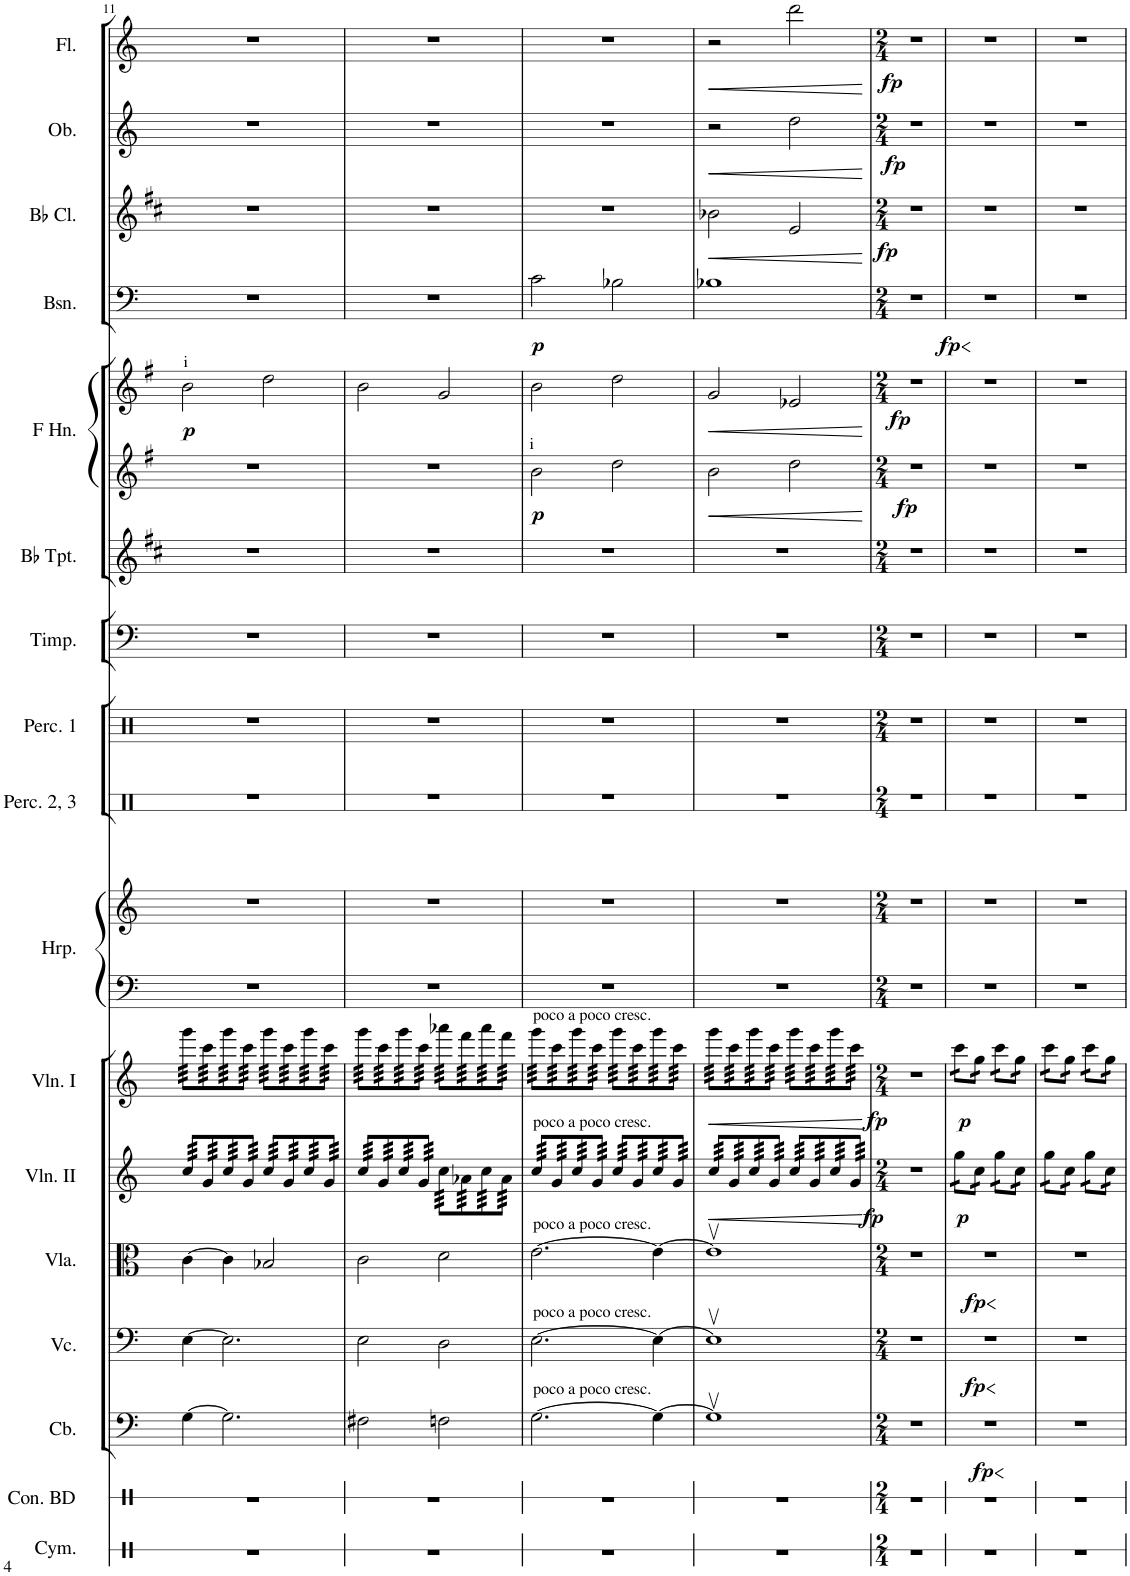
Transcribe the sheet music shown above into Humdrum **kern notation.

**kern	**kern	**kern	**dynam	**kern	**dynam	**kern	**dynam	**kern	**dynam	**kern	**dynam	**kern	**kern	**kern	**kern	**kern	**kern	**kern	**kern	**dynam	**kern	**dynam	**kern	**dynam	**kern	**dynam	**kern	**dynam
*part17	*part16	*part15	*part15	*part14	*part14	*part13	*part13	*part12	*part12	*part11	*part11	*part10	*part10	*part9	*part8	*part7	*part6	*part5	*part5	*part5	*part4	*part4	*part3	*part3	*part2	*part2	*part1	*part1
*staff19	*staff18	*staff17	*staff17	*staff16	*staff16	*staff15	*staff15	*staff14	*staff14	*staff13	*staff13	*staff12	*staff11	*staff10	*staff9	*staff8	*staff7	*staff6	*staff5	*staff5/6	*staff4	*staff4	*staff3	*staff3	*staff2	*staff2	*staff1	*staff1
*I"Cymbal	*I"Concert Bass Drum	*I"Contrabasses	*	*I"Violoncellos	*	*I"Violas	*	*I"Violins II	*	*I"Violins I	*	*I"Harp	*	*I"Percussion 2, 3	*I"Percussion 1	*I"Timpani	*I"Trumpets in Bb	*I"Horns in F	*	*	*I"Bassoons	*	*I"Clarinets in Bb	*	*I"Oboes	*	*I"Flutes	*
*I'Cym.	*I'Con. BD	*I'Cb.	*	*I'Vc.	*	*I'Vla.	*	*I'Vln. II	*	*I'Vln. I	*	*I'Hrp.	*	*I'Perc. 2, 3	*I'Perc. 1	*I'Timp.	*	*	*	*	*I'Bsn.	*	*	*	*I'Ob.	*	*I'Fl.	*
!!LO:PB:g=z
*clefX	*clefX	*clefF4	*	*clefF4	*	*clefC3	*	*clefG2	*	*clefG2	*	*clefF4	*clefG2	*clefX	*clefG2	*clefF4	*clefG2	*clefG2	*clefG2	*	*clefF4	*	*clefG2	*	*clefG2	*	*clefG2	*
*	*	*Trd7c12	*	*	*	*	*	*	*	*	*	*	*	*	*	*	*Trd1c2	*Trd4c7	*Trd4c7	*	*	*	*Trd1c2	*	*	*	*	*
*k[]	*k[]	*k[]	*	*k[]	*	*k[]	*	*k[]	*	*k[]	*	*k[]	*k[]	*k[]	*k[]	*k[]	*k[f#c#]	*k[f#]	*k[f#]	*	*k[]	*	*k[f#c#]	*	*k[]	*	*k[]	*
*M4/4	*M4/4	*M4/4	*	*M4/4	*	*M4/4	*	*M4/4	*	*M4/4	*	*M4/4	*M4/4	*M4/4	*M4/4	*M4/4	*M4/4	*M4/4	*M4/4	*	*M4/4	*	*M4/4	*	*M4/4	*	*M4/4	*
=11	=11	=11	=11	=11	=11	=11	=11	=11	=11	=11	=11	=11	=11	=11	=11	=11	=11	=11	=11	=11	=11	=11	=11	=11	=11	=11	=11	=11
!	!	!	!	!	!	!	!	!	!	!	!	!	!	!	!	!	!	!	!LO:TX:a:t=i	!	!	!	!	!	!	!	!	!
!	!	!	!	!	!	!	!	!	!	!	!	!	!	!	!	!	!	!	!	!LO:DY:b	!	!	!	!	!	!	!	!
*	*	*	*	*	*	*	*	*tremolo	*	*	*	*	*	*	*	*	*	*	*	*	*	*	*	*	*	*	*	*
*	*	*	*	*	*	*	*	*	*	*tremolo	*	*	*	*	*	*	*	*	*	*	*	*	*	*	*	*	*	*
1r	1r	[4G\	.	[4E\	.	[4c\	.	64cc/LLLL	.	64ggg\LLLL	.	1r	1r	1r	1r	1r	1r	1r	2b\	p	1r	.	1r	.	1r	.	1r	.
.	.	.	.	.	.	.	.	64cc/	.	64ggg\	.	.	.	.	.	.	.	.	.	.	.	.	.	.	.	.	.	.
.	.	.	.	.	.	.	.	64cc/	.	64ggg\	.	.	.	.	.	.	.	.	.	.	.	.	.	.	.	.	.	.
.	.	.	.	.	.	.	.	64cc/	.	64ggg\	.	.	.	.	.	.	.	.	.	.	.	.	.	.	.	.	.	.
.	.	.	.	.	.	.	.	64cc/	.	64ggg\	.	.	.	.	.	.	.	.	.	.	.	.	.	.	.	.	.	.
.	.	.	.	.	.	.	.	64cc/	.	64ggg\	.	.	.	.	.	.	.	.	.	.	.	.	.	.	.	.	.	.
.	.	.	.	.	.	.	.	64cc/	.	64ggg\	.	.	.	.	.	.	.	.	.	.	.	.	.	.	.	.	.	.
.	.	.	.	.	.	.	.	64cc/	.	64ggg\	.	.	.	.	.	.	.	.	.	.	.	.	.	.	.	.	.	.
.	.	.	.	.	.	.	.	64g/	.	64ccc\	.	.	.	.	.	.	.	.	.	.	.	.	.	.	.	.	.	.
.	.	.	.	.	.	.	.	64g/	.	64ccc\	.	.	.	.	.	.	.	.	.	.	.	.	.	.	.	.	.	.
.	.	.	.	.	.	.	.	64g/	.	64ccc\	.	.	.	.	.	.	.	.	.	.	.	.	.	.	.	.	.	.
.	.	.	.	.	.	.	.	64g/	.	64ccc\	.	.	.	.	.	.	.	.	.	.	.	.	.	.	.	.	.	.
.	.	.	.	.	.	.	.	64g/	.	64ccc\	.	.	.	.	.	.	.	.	.	.	.	.	.	.	.	.	.	.
.	.	.	.	.	.	.	.	64g/	.	64ccc\	.	.	.	.	.	.	.	.	.	.	.	.	.	.	.	.	.	.
.	.	.	.	.	.	.	.	64g/	.	64ccc\	.	.	.	.	.	.	.	.	.	.	.	.	.	.	.	.	.	.
.	.	.	.	.	.	.	.	64g/	.	64ccc\	.	.	.	.	.	.	.	.	.	.	.	.	.	.	.	.	.	.
.	.	2.G\]	.	2.E\]	.	4c\]	.	64cc/	.	64ggg\	.	.	.	.	.	.	.	.	.	.	.	.	.	.	.	.	.	.
.	.	.	.	.	.	.	.	64cc/	.	64ggg\	.	.	.	.	.	.	.	.	.	.	.	.	.	.	.	.	.	.
.	.	.	.	.	.	.	.	64cc/	.	64ggg\	.	.	.	.	.	.	.	.	.	.	.	.	.	.	.	.	.	.
.	.	.	.	.	.	.	.	64cc/	.	64ggg\	.	.	.	.	.	.	.	.	.	.	.	.	.	.	.	.	.	.
.	.	.	.	.	.	.	.	64cc/	.	64ggg\	.	.	.	.	.	.	.	.	.	.	.	.	.	.	.	.	.	.
.	.	.	.	.	.	.	.	64cc/	.	64ggg\	.	.	.	.	.	.	.	.	.	.	.	.	.	.	.	.	.	.
.	.	.	.	.	.	.	.	64cc/	.	64ggg\	.	.	.	.	.	.	.	.	.	.	.	.	.	.	.	.	.	.
.	.	.	.	.	.	.	.	64cc/	.	64ggg\	.	.	.	.	.	.	.	.	.	.	.	.	.	.	.	.	.	.
.	.	.	.	.	.	.	.	64g/	.	64ccc\	.	.	.	.	.	.	.	.	.	.	.	.	.	.	.	.	.	.
.	.	.	.	.	.	.	.	64g/	.	64ccc\	.	.	.	.	.	.	.	.	.	.	.	.	.	.	.	.	.	.
.	.	.	.	.	.	.	.	64g/	.	64ccc\	.	.	.	.	.	.	.	.	.	.	.	.	.	.	.	.	.	.
.	.	.	.	.	.	.	.	64g/	.	64ccc\	.	.	.	.	.	.	.	.	.	.	.	.	.	.	.	.	.	.
.	.	.	.	.	.	.	.	64g/	.	64ccc\	.	.	.	.	.	.	.	.	.	.	.	.	.	.	.	.	.	.
.	.	.	.	.	.	.	.	64g/	.	64ccc\	.	.	.	.	.	.	.	.	.	.	.	.	.	.	.	.	.	.
.	.	.	.	.	.	.	.	64g/	.	64ccc\	.	.	.	.	.	.	.	.	.	.	.	.	.	.	.	.	.	.
.	.	.	.	.	.	.	.	64g/JJJJ	.	64ccc\JJJJ	.	.	.	.	.	.	.	.	.	.	.	.	.	.	.	.	.	.
.	.	.	.	.	.	2B-X/	.	64cc/LLLL	.	64ggg\LLLL	.	.	.	.	.	.	.	.	2dd\	.	.	.	.	.	.	.	.	.
.	.	.	.	.	.	.	.	64cc/	.	64ggg\	.	.	.	.	.	.	.	.	.	.	.	.	.	.	.	.	.	.
.	.	.	.	.	.	.	.	64cc/	.	64ggg\	.	.	.	.	.	.	.	.	.	.	.	.	.	.	.	.	.	.
.	.	.	.	.	.	.	.	64cc/	.	64ggg\	.	.	.	.	.	.	.	.	.	.	.	.	.	.	.	.	.	.
.	.	.	.	.	.	.	.	64cc/	.	64ggg\	.	.	.	.	.	.	.	.	.	.	.	.	.	.	.	.	.	.
.	.	.	.	.	.	.	.	64cc/	.	64ggg\	.	.	.	.	.	.	.	.	.	.	.	.	.	.	.	.	.	.
.	.	.	.	.	.	.	.	64cc/	.	64ggg\	.	.	.	.	.	.	.	.	.	.	.	.	.	.	.	.	.	.
.	.	.	.	.	.	.	.	64cc/	.	64ggg\	.	.	.	.	.	.	.	.	.	.	.	.	.	.	.	.	.	.
.	.	.	.	.	.	.	.	64g/	.	64ccc\	.	.	.	.	.	.	.	.	.	.	.	.	.	.	.	.	.	.
.	.	.	.	.	.	.	.	64g/	.	64ccc\	.	.	.	.	.	.	.	.	.	.	.	.	.	.	.	.	.	.
.	.	.	.	.	.	.	.	64g/	.	64ccc\	.	.	.	.	.	.	.	.	.	.	.	.	.	.	.	.	.	.
.	.	.	.	.	.	.	.	64g/	.	64ccc\	.	.	.	.	.	.	.	.	.	.	.	.	.	.	.	.	.	.
.	.	.	.	.	.	.	.	64g/	.	64ccc\	.	.	.	.	.	.	.	.	.	.	.	.	.	.	.	.	.	.
.	.	.	.	.	.	.	.	64g/	.	64ccc\	.	.	.	.	.	.	.	.	.	.	.	.	.	.	.	.	.	.
.	.	.	.	.	.	.	.	64g/	.	64ccc\	.	.	.	.	.	.	.	.	.	.	.	.	.	.	.	.	.	.
.	.	.	.	.	.	.	.	64g/	.	64ccc\	.	.	.	.	.	.	.	.	.	.	.	.	.	.	.	.	.	.
.	.	.	.	.	.	.	.	64cc/	.	64ggg\	.	.	.	.	.	.	.	.	.	.	.	.	.	.	.	.	.	.
.	.	.	.	.	.	.	.	64cc/	.	64ggg\	.	.	.	.	.	.	.	.	.	.	.	.	.	.	.	.	.	.
.	.	.	.	.	.	.	.	64cc/	.	64ggg\	.	.	.	.	.	.	.	.	.	.	.	.	.	.	.	.	.	.
.	.	.	.	.	.	.	.	64cc/	.	64ggg\	.	.	.	.	.	.	.	.	.	.	.	.	.	.	.	.	.	.
.	.	.	.	.	.	.	.	64cc/	.	64ggg\	.	.	.	.	.	.	.	.	.	.	.	.	.	.	.	.	.	.
.	.	.	.	.	.	.	.	64cc/	.	64ggg\	.	.	.	.	.	.	.	.	.	.	.	.	.	.	.	.	.	.
.	.	.	.	.	.	.	.	64cc/	.	64ggg\	.	.	.	.	.	.	.	.	.	.	.	.	.	.	.	.	.	.
.	.	.	.	.	.	.	.	64cc/	.	64ggg\	.	.	.	.	.	.	.	.	.	.	.	.	.	.	.	.	.	.
.	.	.	.	.	.	.	.	64g/	.	64ccc\	.	.	.	.	.	.	.	.	.	.	.	.	.	.	.	.	.	.
.	.	.	.	.	.	.	.	64g/	.	64ccc\	.	.	.	.	.	.	.	.	.	.	.	.	.	.	.	.	.	.
.	.	.	.	.	.	.	.	64g/	.	64ccc\	.	.	.	.	.	.	.	.	.	.	.	.	.	.	.	.	.	.
.	.	.	.	.	.	.	.	64g/	.	64ccc\	.	.	.	.	.	.	.	.	.	.	.	.	.	.	.	.	.	.
.	.	.	.	.	.	.	.	64g/	.	64ccc\	.	.	.	.	.	.	.	.	.	.	.	.	.	.	.	.	.	.
.	.	.	.	.	.	.	.	64g/	.	64ccc\	.	.	.	.	.	.	.	.	.	.	.	.	.	.	.	.	.	.
.	.	.	.	.	.	.	.	64g/	.	64ccc\	.	.	.	.	.	.	.	.	.	.	.	.	.	.	.	.	.	.
.	.	.	.	.	.	.	.	64g/JJJJ	.	64ccc\JJJJ	.	.	.	.	.	.	.	.	.	.	.	.	.	.	.	.	.	.
=12	=12	=12	=12	=12	=12	=12	=12	=12	=12	=12	=12	=12	=12	=12	=12	=12	=12	=12	=12	=12	=12	=12	=12	=12	=12	=12	=12	=12
1r	1r	2F#X\	.	2E\	.	2c\	.	64cc/LLLL	.	64ggg\LLLL	.	1r	1r	1r	1r	1r	1r	1r	2b\	.	1r	.	1r	.	1r	.	1r	.
.	.	.	.	.	.	.	.	64cc/	.	64ggg\	.	.	.	.	.	.	.	.	.	.	.	.	.	.	.	.	.	.
.	.	.	.	.	.	.	.	64cc/	.	64ggg\	.	.	.	.	.	.	.	.	.	.	.	.	.	.	.	.	.	.
.	.	.	.	.	.	.	.	64cc/	.	64ggg\	.	.	.	.	.	.	.	.	.	.	.	.	.	.	.	.	.	.
.	.	.	.	.	.	.	.	64cc/	.	64ggg\	.	.	.	.	.	.	.	.	.	.	.	.	.	.	.	.	.	.
.	.	.	.	.	.	.	.	64cc/	.	64ggg\	.	.	.	.	.	.	.	.	.	.	.	.	.	.	.	.	.	.
.	.	.	.	.	.	.	.	64cc/	.	64ggg\	.	.	.	.	.	.	.	.	.	.	.	.	.	.	.	.	.	.
.	.	.	.	.	.	.	.	64cc/	.	64ggg\	.	.	.	.	.	.	.	.	.	.	.	.	.	.	.	.	.	.
.	.	.	.	.	.	.	.	64g/	.	64ccc\	.	.	.	.	.	.	.	.	.	.	.	.	.	.	.	.	.	.
.	.	.	.	.	.	.	.	64g/	.	64ccc\	.	.	.	.	.	.	.	.	.	.	.	.	.	.	.	.	.	.
.	.	.	.	.	.	.	.	64g/	.	64ccc\	.	.	.	.	.	.	.	.	.	.	.	.	.	.	.	.	.	.
.	.	.	.	.	.	.	.	64g/	.	64ccc\	.	.	.	.	.	.	.	.	.	.	.	.	.	.	.	.	.	.
.	.	.	.	.	.	.	.	64g/	.	64ccc\	.	.	.	.	.	.	.	.	.	.	.	.	.	.	.	.	.	.
.	.	.	.	.	.	.	.	64g/	.	64ccc\	.	.	.	.	.	.	.	.	.	.	.	.	.	.	.	.	.	.
.	.	.	.	.	.	.	.	64g/	.	64ccc\	.	.	.	.	.	.	.	.	.	.	.	.	.	.	.	.	.	.
.	.	.	.	.	.	.	.	64g/	.	64ccc\	.	.	.	.	.	.	.	.	.	.	.	.	.	.	.	.	.	.
.	.	.	.	.	.	.	.	64cc/	.	64ggg\	.	.	.	.	.	.	.	.	.	.	.	.	.	.	.	.	.	.
.	.	.	.	.	.	.	.	64cc/	.	64ggg\	.	.	.	.	.	.	.	.	.	.	.	.	.	.	.	.	.	.
.	.	.	.	.	.	.	.	64cc/	.	64ggg\	.	.	.	.	.	.	.	.	.	.	.	.	.	.	.	.	.	.
.	.	.	.	.	.	.	.	64cc/	.	64ggg\	.	.	.	.	.	.	.	.	.	.	.	.	.	.	.	.	.	.
.	.	.	.	.	.	.	.	64cc/	.	64ggg\	.	.	.	.	.	.	.	.	.	.	.	.	.	.	.	.	.	.
.	.	.	.	.	.	.	.	64cc/	.	64ggg\	.	.	.	.	.	.	.	.	.	.	.	.	.	.	.	.	.	.
.	.	.	.	.	.	.	.	64cc/	.	64ggg\	.	.	.	.	.	.	.	.	.	.	.	.	.	.	.	.	.	.
.	.	.	.	.	.	.	.	64cc/	.	64ggg\	.	.	.	.	.	.	.	.	.	.	.	.	.	.	.	.	.	.
.	.	.	.	.	.	.	.	64g/	.	64ccc\	.	.	.	.	.	.	.	.	.	.	.	.	.	.	.	.	.	.
.	.	.	.	.	.	.	.	64g/	.	64ccc\	.	.	.	.	.	.	.	.	.	.	.	.	.	.	.	.	.	.
.	.	.	.	.	.	.	.	64g/	.	64ccc\	.	.	.	.	.	.	.	.	.	.	.	.	.	.	.	.	.	.
.	.	.	.	.	.	.	.	64g/	.	64ccc\	.	.	.	.	.	.	.	.	.	.	.	.	.	.	.	.	.	.
.	.	.	.	.	.	.	.	64g/	.	64ccc\	.	.	.	.	.	.	.	.	.	.	.	.	.	.	.	.	.	.
.	.	.	.	.	.	.	.	64g/	.	64ccc\	.	.	.	.	.	.	.	.	.	.	.	.	.	.	.	.	.	.
.	.	.	.	.	.	.	.	64g/	.	64ccc\	.	.	.	.	.	.	.	.	.	.	.	.	.	.	.	.	.	.
.	.	.	.	.	.	.	.	64g/JJJJ	.	64ccc\JJJJ	.	.	.	.	.	.	.	.	.	.	.	.	.	.	.	.	.	.
.	.	2Fn\	.	2D\	.	2d\	.	64cc\LLLL	.	64aaa-X\LLLL	.	.	.	.	.	.	.	.	2g/	.	.	.	.	.	.	.	.	.
.	.	.	.	.	.	.	.	64cc\	.	64aaa-X\	.	.	.	.	.	.	.	.	.	.	.	.	.	.	.	.	.	.
.	.	.	.	.	.	.	.	64cc\	.	64aaa-X\	.	.	.	.	.	.	.	.	.	.	.	.	.	.	.	.	.	.
.	.	.	.	.	.	.	.	64cc\	.	64aaa-X\	.	.	.	.	.	.	.	.	.	.	.	.	.	.	.	.	.	.
.	.	.	.	.	.	.	.	64cc\	.	64aaa-X\	.	.	.	.	.	.	.	.	.	.	.	.	.	.	.	.	.	.
.	.	.	.	.	.	.	.	64cc\	.	64aaa-X\	.	.	.	.	.	.	.	.	.	.	.	.	.	.	.	.	.	.
.	.	.	.	.	.	.	.	64cc\	.	64aaa-X\	.	.	.	.	.	.	.	.	.	.	.	.	.	.	.	.	.	.
.	.	.	.	.	.	.	.	64cc\	.	64aaa-X\	.	.	.	.	.	.	.	.	.	.	.	.	.	.	.	.	.	.
.	.	.	.	.	.	.	.	64a-X\	.	64fff\	.	.	.	.	.	.	.	.	.	.	.	.	.	.	.	.	.	.
.	.	.	.	.	.	.	.	64a-X\	.	64fff\	.	.	.	.	.	.	.	.	.	.	.	.	.	.	.	.	.	.
.	.	.	.	.	.	.	.	64a-X\	.	64fff\	.	.	.	.	.	.	.	.	.	.	.	.	.	.	.	.	.	.
.	.	.	.	.	.	.	.	64a-X\	.	64fff\	.	.	.	.	.	.	.	.	.	.	.	.	.	.	.	.	.	.
.	.	.	.	.	.	.	.	64a-X\	.	64fff\	.	.	.	.	.	.	.	.	.	.	.	.	.	.	.	.	.	.
.	.	.	.	.	.	.	.	64a-X\	.	64fff\	.	.	.	.	.	.	.	.	.	.	.	.	.	.	.	.	.	.
.	.	.	.	.	.	.	.	64a-X\	.	64fff\	.	.	.	.	.	.	.	.	.	.	.	.	.	.	.	.	.	.
.	.	.	.	.	.	.	.	64a-X\	.	64fff\	.	.	.	.	.	.	.	.	.	.	.	.	.	.	.	.	.	.
.	.	.	.	.	.	.	.	64cc\	.	64aaa-\	.	.	.	.	.	.	.	.	.	.	.	.	.	.	.	.	.	.
.	.	.	.	.	.	.	.	64cc\	.	64aaa-\	.	.	.	.	.	.	.	.	.	.	.	.	.	.	.	.	.	.
.	.	.	.	.	.	.	.	64cc\	.	64aaa-\	.	.	.	.	.	.	.	.	.	.	.	.	.	.	.	.	.	.
.	.	.	.	.	.	.	.	64cc\	.	64aaa-\	.	.	.	.	.	.	.	.	.	.	.	.	.	.	.	.	.	.
.	.	.	.	.	.	.	.	64cc\	.	64aaa-\	.	.	.	.	.	.	.	.	.	.	.	.	.	.	.	.	.	.
.	.	.	.	.	.	.	.	64cc\	.	64aaa-\	.	.	.	.	.	.	.	.	.	.	.	.	.	.	.	.	.	.
.	.	.	.	.	.	.	.	64cc\	.	64aaa-\	.	.	.	.	.	.	.	.	.	.	.	.	.	.	.	.	.	.
.	.	.	.	.	.	.	.	64cc\	.	64aaa-\	.	.	.	.	.	.	.	.	.	.	.	.	.	.	.	.	.	.
.	.	.	.	.	.	.	.	64a-\	.	64fff\	.	.	.	.	.	.	.	.	.	.	.	.	.	.	.	.	.	.
.	.	.	.	.	.	.	.	64a-\	.	64fff\	.	.	.	.	.	.	.	.	.	.	.	.	.	.	.	.	.	.
.	.	.	.	.	.	.	.	64a-\	.	64fff\	.	.	.	.	.	.	.	.	.	.	.	.	.	.	.	.	.	.
.	.	.	.	.	.	.	.	64a-\	.	64fff\	.	.	.	.	.	.	.	.	.	.	.	.	.	.	.	.	.	.
.	.	.	.	.	.	.	.	64a-\	.	64fff\	.	.	.	.	.	.	.	.	.	.	.	.	.	.	.	.	.	.
.	.	.	.	.	.	.	.	64a-\	.	64fff\	.	.	.	.	.	.	.	.	.	.	.	.	.	.	.	.	.	.
.	.	.	.	.	.	.	.	64a-\	.	64fff\	.	.	.	.	.	.	.	.	.	.	.	.	.	.	.	.	.	.
.	.	.	.	.	.	.	.	64a-\JJJJ	.	64fff\JJJJ	.	.	.	.	.	.	.	.	.	.	.	.	.	.	.	.	.	.
=13	=13	=13	=13	=13	=13	=13	=13	=13	=13	=13	=13	=13	=13	=13	=13	=13	=13	=13	=13	=13	=13	=13	=13	=13	=13	=13	=13	=13
!	!	!	!	!	!	!	!	!	!	!	!	!	!	!	!	!	!	!LO:TX:a:t=i	!	!	!	!	!	!	!	!	!	!
!	!	!	!	!	!	!	!	!	!	!LO:TX:a:t=poco a poco cresc.	!	!	!	!	!	!	!	!	!	!	!	!	!	!	!	!	!	!
!	!	!	!	!	!	!	!	!LO:TX:a:t=poco a poco cresc.	!	!	!	!	!	!	!	!	!	!	!	!	!	!	!	!	!	!	!	!
!	!	!	!	!	!	!LO:TX:a:t=poco a poco cresc.	!	!	!	!	!	!	!	!	!	!	!	!	!	!	!	!	!	!	!	!	!	!
!	!	!	!	!LO:TX:a:t=poco a poco cresc.	!	!	!	!	!	!	!	!	!	!	!	!	!	!	!	!	!	!	!	!	!	!	!	!
!	!	!LO:TX:a:t=poco a poco cresc.	!	!	!	!	!	!	!	!	!	!	!	!	!	!	!	!	!	!	!	!	!	!	!	!	!	!
!	!	!	!	!	!	!	!	!	!	!	!	!	!	!	!	!	!	!	!	!LO:DY:b=2	!	!LO:DY:b	!	!	!	!	!	!
1r	1r	[2.G\	.	[2.E\	.	[2.e\	.	64cc/LLLL	.	64ggg\LLLL	.	1r	1r	1r	1r	1r	1r	2b\	2b\	p	2c\	p	1r	.	1r	.	1r	.
.	.	.	.	.	.	.	.	64cc/	.	64ggg\	.	.	.	.	.	.	.	.	.	.	.	.	.	.	.	.	.	.
.	.	.	.	.	.	.	.	64cc/	.	64ggg\	.	.	.	.	.	.	.	.	.	.	.	.	.	.	.	.	.	.
.	.	.	.	.	.	.	.	64cc/	.	64ggg\	.	.	.	.	.	.	.	.	.	.	.	.	.	.	.	.	.	.
.	.	.	.	.	.	.	.	64cc/	.	64ggg\	.	.	.	.	.	.	.	.	.	.	.	.	.	.	.	.	.	.
.	.	.	.	.	.	.	.	64cc/	.	64ggg\	.	.	.	.	.	.	.	.	.	.	.	.	.	.	.	.	.	.
.	.	.	.	.	.	.	.	64cc/	.	64ggg\	.	.	.	.	.	.	.	.	.	.	.	.	.	.	.	.	.	.
.	.	.	.	.	.	.	.	64cc/	.	64ggg\	.	.	.	.	.	.	.	.	.	.	.	.	.	.	.	.	.	.
.	.	.	.	.	.	.	.	64g/	.	64ccc\	.	.	.	.	.	.	.	.	.	.	.	.	.	.	.	.	.	.
.	.	.	.	.	.	.	.	64g/	.	64ccc\	.	.	.	.	.	.	.	.	.	.	.	.	.	.	.	.	.	.
.	.	.	.	.	.	.	.	64g/	.	64ccc\	.	.	.	.	.	.	.	.	.	.	.	.	.	.	.	.	.	.
.	.	.	.	.	.	.	.	64g/	.	64ccc\	.	.	.	.	.	.	.	.	.	.	.	.	.	.	.	.	.	.
.	.	.	.	.	.	.	.	64g/	.	64ccc\	.	.	.	.	.	.	.	.	.	.	.	.	.	.	.	.	.	.
.	.	.	.	.	.	.	.	64g/	.	64ccc\	.	.	.	.	.	.	.	.	.	.	.	.	.	.	.	.	.	.
.	.	.	.	.	.	.	.	64g/	.	64ccc\	.	.	.	.	.	.	.	.	.	.	.	.	.	.	.	.	.	.
.	.	.	.	.	.	.	.	64g/	.	64ccc\	.	.	.	.	.	.	.	.	.	.	.	.	.	.	.	.	.	.
.	.	.	.	.	.	.	.	64cc/	.	64ggg\	.	.	.	.	.	.	.	.	.	.	.	.	.	.	.	.	.	.
.	.	.	.	.	.	.	.	64cc/	.	64ggg\	.	.	.	.	.	.	.	.	.	.	.	.	.	.	.	.	.	.
.	.	.	.	.	.	.	.	64cc/	.	64ggg\	.	.	.	.	.	.	.	.	.	.	.	.	.	.	.	.	.	.
.	.	.	.	.	.	.	.	64cc/	.	64ggg\	.	.	.	.	.	.	.	.	.	.	.	.	.	.	.	.	.	.
.	.	.	.	.	.	.	.	64cc/	.	64ggg\	.	.	.	.	.	.	.	.	.	.	.	.	.	.	.	.	.	.
.	.	.	.	.	.	.	.	64cc/	.	64ggg\	.	.	.	.	.	.	.	.	.	.	.	.	.	.	.	.	.	.
.	.	.	.	.	.	.	.	64cc/	.	64ggg\	.	.	.	.	.	.	.	.	.	.	.	.	.	.	.	.	.	.
.	.	.	.	.	.	.	.	64cc/	.	64ggg\	.	.	.	.	.	.	.	.	.	.	.	.	.	.	.	.	.	.
.	.	.	.	.	.	.	.	64g/	.	64ccc\	.	.	.	.	.	.	.	.	.	.	.	.	.	.	.	.	.	.
.	.	.	.	.	.	.	.	64g/	.	64ccc\	.	.	.	.	.	.	.	.	.	.	.	.	.	.	.	.	.	.
.	.	.	.	.	.	.	.	64g/	.	64ccc\	.	.	.	.	.	.	.	.	.	.	.	.	.	.	.	.	.	.
.	.	.	.	.	.	.	.	64g/	.	64ccc\	.	.	.	.	.	.	.	.	.	.	.	.	.	.	.	.	.	.
.	.	.	.	.	.	.	.	64g/	.	64ccc\	.	.	.	.	.	.	.	.	.	.	.	.	.	.	.	.	.	.
.	.	.	.	.	.	.	.	64g/	.	64ccc\	.	.	.	.	.	.	.	.	.	.	.	.	.	.	.	.	.	.
.	.	.	.	.	.	.	.	64g/	.	64ccc\	.	.	.	.	.	.	.	.	.	.	.	.	.	.	.	.	.	.
.	.	.	.	.	.	.	.	64g/JJJJ	.	64ccc\JJJJ	.	.	.	.	.	.	.	.	.	.	.	.	.	.	.	.	.	.
.	.	.	.	.	.	.	.	64cc/LLLL	.	64ggg\LLLL	.	.	.	.	.	.	.	2dd\	2dd\	.	2B-X\	.	.	.	.	.	.	.
.	.	.	.	.	.	.	.	64cc/	.	64ggg\	.	.	.	.	.	.	.	.	.	.	.	.	.	.	.	.	.	.
.	.	.	.	.	.	.	.	64cc/	.	64ggg\	.	.	.	.	.	.	.	.	.	.	.	.	.	.	.	.	.	.
.	.	.	.	.	.	.	.	64cc/	.	64ggg\	.	.	.	.	.	.	.	.	.	.	.	.	.	.	.	.	.	.
.	.	.	.	.	.	.	.	64cc/	.	64ggg\	.	.	.	.	.	.	.	.	.	.	.	.	.	.	.	.	.	.
.	.	.	.	.	.	.	.	64cc/	.	64ggg\	.	.	.	.	.	.	.	.	.	.	.	.	.	.	.	.	.	.
.	.	.	.	.	.	.	.	64cc/	.	64ggg\	.	.	.	.	.	.	.	.	.	.	.	.	.	.	.	.	.	.
.	.	.	.	.	.	.	.	64cc/	.	64ggg\	.	.	.	.	.	.	.	.	.	.	.	.	.	.	.	.	.	.
.	.	.	.	.	.	.	.	64g/	.	64ccc\	.	.	.	.	.	.	.	.	.	.	.	.	.	.	.	.	.	.
.	.	.	.	.	.	.	.	64g/	.	64ccc\	.	.	.	.	.	.	.	.	.	.	.	.	.	.	.	.	.	.
.	.	.	.	.	.	.	.	64g/	.	64ccc\	.	.	.	.	.	.	.	.	.	.	.	.	.	.	.	.	.	.
.	.	.	.	.	.	.	.	64g/	.	64ccc\	.	.	.	.	.	.	.	.	.	.	.	.	.	.	.	.	.	.
.	.	.	.	.	.	.	.	64g/	.	64ccc\	.	.	.	.	.	.	.	.	.	.	.	.	.	.	.	.	.	.
.	.	.	.	.	.	.	.	64g/	.	64ccc\	.	.	.	.	.	.	.	.	.	.	.	.	.	.	.	.	.	.
.	.	.	.	.	.	.	.	64g/	.	64ccc\	.	.	.	.	.	.	.	.	.	.	.	.	.	.	.	.	.	.
.	.	.	.	.	.	.	.	64g/	.	64ccc\	.	.	.	.	.	.	.	.	.	.	.	.	.	.	.	.	.	.
.	.	4G\_	.	4E\_	.	4e\_	.	64cc/	.	64ggg\	.	.	.	.	.	.	.	.	.	.	.	.	.	.	.	.	.	.
.	.	.	.	.	.	.	.	64cc/	.	64ggg\	.	.	.	.	.	.	.	.	.	.	.	.	.	.	.	.	.	.
.	.	.	.	.	.	.	.	64cc/	.	64ggg\	.	.	.	.	.	.	.	.	.	.	.	.	.	.	.	.	.	.
.	.	.	.	.	.	.	.	64cc/	.	64ggg\	.	.	.	.	.	.	.	.	.	.	.	.	.	.	.	.	.	.
.	.	.	.	.	.	.	.	64cc/	.	64ggg\	.	.	.	.	.	.	.	.	.	.	.	.	.	.	.	.	.	.
.	.	.	.	.	.	.	.	64cc/	.	64ggg\	.	.	.	.	.	.	.	.	.	.	.	.	.	.	.	.	.	.
.	.	.	.	.	.	.	.	64cc/	.	64ggg\	.	.	.	.	.	.	.	.	.	.	.	.	.	.	.	.	.	.
.	.	.	.	.	.	.	.	64cc/	.	64ggg\	.	.	.	.	.	.	.	.	.	.	.	.	.	.	.	.	.	.
.	.	.	.	.	.	.	.	64g/	.	64ccc\	.	.	.	.	.	.	.	.	.	.	.	.	.	.	.	.	.	.
.	.	.	.	.	.	.	.	64g/	.	64ccc\	.	.	.	.	.	.	.	.	.	.	.	.	.	.	.	.	.	.
.	.	.	.	.	.	.	.	64g/	.	64ccc\	.	.	.	.	.	.	.	.	.	.	.	.	.	.	.	.	.	.
.	.	.	.	.	.	.	.	64g/	.	64ccc\	.	.	.	.	.	.	.	.	.	.	.	.	.	.	.	.	.	.
.	.	.	.	.	.	.	.	64g/	.	64ccc\	.	.	.	.	.	.	.	.	.	.	.	.	.	.	.	.	.	.
.	.	.	.	.	.	.	.	64g/	.	64ccc\	.	.	.	.	.	.	.	.	.	.	.	.	.	.	.	.	.	.
.	.	.	.	.	.	.	.	64g/	.	64ccc\	.	.	.	.	.	.	.	.	.	.	.	.	.	.	.	.	.	.
.	.	.	.	.	.	.	.	64g/JJJJ	.	64ccc\JJJJ	.	.	.	.	.	.	.	.	.	.	.	.	.	.	.	.	.	.
=14	=14	=14	=14	=14	=14	=14	=14	=14	=14	=14	=14	=14	=14	=14	=14	=14	=14	=14	=14	=14	=14	=14	=14	=14	=14	=14	=14	=14
!	!	!	!LO:HP:b	!	!LO:HP:b	!	!LO:HP:b	!	!LO:HP:b	!	!LO:HP:b	!	!	!	!	!	!	!	!	!LO:HP:b	!	!LO:HP:b	!	!LO:HP:b	!	!LO:HP:b	!	!LO:HP:b
!	!	!	!LO:DY:n=1:b	!	!LO:DY:n=1:b	!	!LO:DY:n=1:b	!	!	!	!	!	!	!	!	!	!	!	!	!	!	!LO:DY:n=1:b	!	!	!	!	!	!
1r	1r	1Gv]	< fp	1Ev]	< fp	1ev]	< fp	64cc/LLLL	<	64ggg\LLLL	<	1r	1r	1r	1r	1r	1r	2b\	2g/	<	1B-X	< fp	2b-X\	<	2r	<	2r	<
.	.	.	.	.	.	.	.	64cc/	.	64ggg\	.	.	.	.	.	.	.	.	.	.	.	.	.	.	.	.	.	.
.	.	.	.	.	.	.	.	64cc/	.	64ggg\	.	.	.	.	.	.	.	.	.	.	.	.	.	.	.	.	.	.
.	.	.	.	.	.	.	.	64cc/	.	64ggg\	.	.	.	.	.	.	.	.	.	.	.	.	.	.	.	.	.	.
.	.	.	.	.	.	.	.	64cc/	.	64ggg\	.	.	.	.	.	.	.	.	.	.	.	.	.	.	.	.	.	.
.	.	.	.	.	.	.	.	64cc/	.	64ggg\	.	.	.	.	.	.	.	.	.	.	.	.	.	.	.	.	.	.
.	.	.	.	.	.	.	.	64cc/	.	64ggg\	.	.	.	.	.	.	.	.	.	.	.	.	.	.	.	.	.	.
.	.	.	.	.	.	.	.	64cc/	.	64ggg\	.	.	.	.	.	.	.	.	.	.	.	.	.	.	.	.	.	.
.	.	.	.	.	.	.	.	64g/	.	64ccc\	.	.	.	.	.	.	.	.	.	.	.	.	.	.	.	.	.	.
.	.	.	.	.	.	.	.	64g/	.	64ccc\	.	.	.	.	.	.	.	.	.	.	.	.	.	.	.	.	.	.
.	.	.	.	.	.	.	.	64g/	.	64ccc\	.	.	.	.	.	.	.	.	.	.	.	.	.	.	.	.	.	.
.	.	.	.	.	.	.	.	64g/	.	64ccc\	.	.	.	.	.	.	.	.	.	.	.	.	.	.	.	.	.	.
.	.	.	.	.	.	.	.	64g/	.	64ccc\	.	.	.	.	.	.	.	.	.	.	.	.	.	.	.	.	.	.
.	.	.	.	.	.	.	.	64g/	.	64ccc\	.	.	.	.	.	.	.	.	.	.	.	.	.	.	.	.	.	.
.	.	.	.	.	.	.	.	64g/	.	64ccc\	.	.	.	.	.	.	.	.	.	.	.	.	.	.	.	.	.	.
.	.	.	.	.	.	.	.	64g/	.	64ccc\	.	.	.	.	.	.	.	.	.	.	.	.	.	.	.	.	.	.
.	.	.	.	.	.	.	.	64cc/	.	64ggg\	.	.	.	.	.	.	.	.	.	.	.	.	.	.	.	.	.	.
.	.	.	.	.	.	.	.	64cc/	.	64ggg\	.	.	.	.	.	.	.	.	.	.	.	.	.	.	.	.	.	.
.	.	.	.	.	.	.	.	64cc/	.	64ggg\	.	.	.	.	.	.	.	.	.	.	.	.	.	.	.	.	.	.
.	.	.	.	.	.	.	.	64cc/	.	64ggg\	.	.	.	.	.	.	.	.	.	.	.	.	.	.	.	.	.	.
.	.	.	.	.	.	.	.	64cc/	.	64ggg\	.	.	.	.	.	.	.	.	.	.	.	.	.	.	.	.	.	.
.	.	.	.	.	.	.	.	64cc/	.	64ggg\	.	.	.	.	.	.	.	.	.	.	.	.	.	.	.	.	.	.
.	.	.	.	.	.	.	.	64cc/	.	64ggg\	.	.	.	.	.	.	.	.	.	.	.	.	.	.	.	.	.	.
.	.	.	.	.	.	.	.	64cc/	.	64ggg\	.	.	.	.	.	.	.	.	.	.	.	.	.	.	.	.	.	.
.	.	.	.	.	.	.	.	64g/	.	64ccc\	.	.	.	.	.	.	.	.	.	.	.	.	.	.	.	.	.	.
.	.	.	.	.	.	.	.	64g/	.	64ccc\	.	.	.	.	.	.	.	.	.	.	.	.	.	.	.	.	.	.
.	.	.	.	.	.	.	.	64g/	.	64ccc\	.	.	.	.	.	.	.	.	.	.	.	.	.	.	.	.	.	.
.	.	.	.	.	.	.	.	64g/	.	64ccc\	.	.	.	.	.	.	.	.	.	.	.	.	.	.	.	.	.	.
.	.	.	.	.	.	.	.	64g/	.	64ccc\	.	.	.	.	.	.	.	.	.	.	.	.	.	.	.	.	.	.
.	.	.	.	.	.	.	.	64g/	.	64ccc\	.	.	.	.	.	.	.	.	.	.	.	.	.	.	.	.	.	.
.	.	.	.	.	.	.	.	64g/	.	64ccc\	.	.	.	.	.	.	.	.	.	.	.	.	.	.	.	.	.	.
.	.	.	.	.	.	.	.	64g/JJJJ	.	64ccc\JJJJ	.	.	.	.	.	.	.	.	.	.	.	.	.	.	.	.	.	.
!	!	!	!	!	!	!	!	!	!	!	!	!	!	!	!	!	!	!	!	!LO:DY:b=2	!	!	!	!	!	!	!	!
!	!	!	!	!	!	!	!	!	!	!	!	!	!	!	!	!	!	!	!	!LO:DY:n=1:b	!	!	!	!LO:DY:b	!	!LO:DY:b	!	!LO:DY:b
.	.	.	.	.	.	.	.	64cc/LLLL	.	64ggg\LLLL	.	.	.	.	.	.	.	2dd\	2e-X/	fp fp	.	.	2e/	fp	2dd\	fp	2ddd\	fp
.	.	.	.	.	.	.	.	64cc/	.	64ggg\	.	.	.	.	.	.	.	.	.	.	.	.	.	.	.	.	.	.
.	.	.	.	.	.	.	.	64cc/	.	64ggg\	.	.	.	.	.	.	.	.	.	.	.	.	.	.	.	.	.	.
.	.	.	.	.	.	.	.	64cc/	.	64ggg\	.	.	.	.	.	.	.	.	.	.	.	.	.	.	.	.	.	.
.	.	.	.	.	.	.	.	64cc/	.	64ggg\	.	.	.	.	.	.	.	.	.	.	.	.	.	.	.	.	.	.
.	.	.	.	.	.	.	.	64cc/	.	64ggg\	.	.	.	.	.	.	.	.	.	.	.	.	.	.	.	.	.	.
.	.	.	.	.	.	.	.	64cc/	.	64ggg\	.	.	.	.	.	.	.	.	.	.	.	.	.	.	.	.	.	.
.	.	.	.	.	.	.	.	64cc/	.	64ggg\	.	.	.	.	.	.	.	.	.	.	.	.	.	.	.	.	.	.
.	.	.	.	.	.	.	.	64g/	.	64ccc\	.	.	.	.	.	.	.	.	.	.	.	.	.	.	.	.	.	.
.	.	.	.	.	.	.	.	64g/	.	64ccc\	.	.	.	.	.	.	.	.	.	.	.	.	.	.	.	.	.	.
.	.	.	.	.	.	.	.	64g/	.	64ccc\	.	.	.	.	.	.	.	.	.	.	.	.	.	.	.	.	.	.
.	.	.	.	.	.	.	.	64g/	.	64ccc\	.	.	.	.	.	.	.	.	.	.	.	.	.	.	.	.	.	.
.	.	.	.	.	.	.	.	64g/	.	64ccc\	.	.	.	.	.	.	.	.	.	.	.	.	.	.	.	.	.	.
.	.	.	.	.	.	.	.	64g/	.	64ccc\	.	.	.	.	.	.	.	.	.	.	.	.	.	.	.	.	.	.
.	.	.	.	.	.	.	.	64g/	.	64ccc\	.	.	.	.	.	.	.	.	.	.	.	.	.	.	.	.	.	.
.	.	.	.	.	.	.	.	64g/	.	64ccc\	.	.	.	.	.	.	.	.	.	.	.	.	.	.	.	.	.	.
.	.	.	.	.	.	.	.	64cc/	.	64ggg\	.	.	.	.	.	.	.	.	.	.	.	.	.	.	.	.	.	.
.	.	.	.	.	.	.	.	64cc/	.	64ggg\	.	.	.	.	.	.	.	.	.	.	.	.	.	.	.	.	.	.
.	.	.	.	.	.	.	.	64cc/	.	64ggg\	.	.	.	.	.	.	.	.	.	.	.	.	.	.	.	.	.	.
.	.	.	.	.	.	.	.	64cc/	.	64ggg\	.	.	.	.	.	.	.	.	.	.	.	.	.	.	.	.	.	.
.	.	.	.	.	.	.	.	64cc/	.	64ggg\	.	.	.	.	.	.	.	.	.	.	.	.	.	.	.	.	.	.
.	.	.	.	.	.	.	.	64cc/	.	64ggg\	.	.	.	.	.	.	.	.	.	.	.	.	.	.	.	.	.	.
.	.	.	.	.	.	.	.	64cc/	.	64ggg\	.	.	.	.	.	.	.	.	.	.	.	.	.	.	.	.	.	.
.	.	.	.	.	.	.	.	64cc/	.	64ggg\	.	.	.	.	.	.	.	.	.	.	.	.	.	.	.	.	.	.
!	!	!	!	!	!	!	!	!	!LO:DY:b	!	!LO:DY:b	!	!	!	!	!	!	!	!	!	!	!	!	!	!	!	!	!
.	.	.	.	.	.	.	.	64g/	fp	64ccc\	fp	.	.	.	.	.	.	.	.	.	.	.	.	.	.	.	.	.
.	.	.	.	.	.	.	.	64g/	.	64ccc\	.	.	.	.	.	.	.	.	.	.	.	.	.	.	.	.	.	.
.	.	.	.	.	.	.	.	64g/	.	64ccc\	.	.	.	.	.	.	.	.	.	.	.	.	.	.	.	.	.	.
.	.	.	.	.	.	.	.	64g/	.	64ccc\	.	.	.	.	.	.	.	.	.	.	.	.	.	.	.	.	.	.
.	.	.	.	.	.	.	.	64g/	.	64ccc\	.	.	.	.	.	.	.	.	.	.	.	.	.	.	.	.	.	.
.	.	.	.	.	.	.	.	64g/	.	64ccc\	.	.	.	.	.	.	.	.	.	.	.	.	.	.	.	.	.	.
.	.	.	.	.	.	.	.	64g/	.	64ccc\	.	.	.	.	.	.	.	.	.	.	.	.	.	.	.	.	.	.
.	.	.	.	.	.	.	.	64g/JJJJ	.	64ccc\JJJJ	.	.	.	.	.	.	.	.	.	.	.	.	.	.	.	.	.	.
.	.	.	[	.	[	.	[	.	[	.	[	.	.	.	.	.	.	.	.	[	.	[	.	[	.	[	.	[
=15	=15	=15	=15	=15	=15	=15	=15	=15	=15	=15	=15	=15	=15	=15	=15	=15	=15	=15	=15	=15	=15	=15	=15	=15	=15	=15	=15	=15
*M2/4	*M2/4	*M2/4	*	*M2/4	*	*M2/4	*	*M2/4	*	*M2/4	*	*M2/4	*M2/4	*M2/4	*M2/4	*M2/4	*M2/4	*M2/4	*M2/4	*	*M2/4	*	*M2/4	*	*M2/4	*	*M2/4	*
2r	2r	2r	.	2r	.	2r	.	2r	.	2r	.	2r	2r	2r	2r	2r	2r	2r	2r	.	2r	.	2r	.	2r	.	2r	.
=16	=16	=16	=16	=16	=16	=16	=16	=16	=16	=16	=16	=16	=16	=16	=16	=16	=16	=16	=16	=16	=16	=16	=16	=16	=16	=16	=16	=16
!	!	!	!	!	!	!	!	!	!LO:DY:b	!	!LO:DY:b	!	!	!	!	!	!	!	!	!	!	!	!	!	!	!	!	!
2r	2r	2r	.	2r	.	2r	.	16gg\LL	p	16ccc\LL	p	2r	2r	2r	2r	2r	2r	2r	2r	.	2r	.	2r	.	2r	.	2r	.
.	.	.	.	.	.	.	.	16gg\	.	16ccc\	.	.	.	.	.	.	.	.	.	.	.	.	.	.	.	.	.	.
.	.	.	.	.	.	.	.	16cc\	.	16gg\	.	.	.	.	.	.	.	.	.	.	.	.	.	.	.	.	.	.
.	.	.	.	.	.	.	.	16cc\JJ	.	16gg\JJ	.	.	.	.	.	.	.	.	.	.	.	.	.	.	.	.	.	.
.	.	.	.	.	.	.	.	16gg\LL	.	16ccc\LL	.	.	.	.	.	.	.	.	.	.	.	.	.	.	.	.	.	.
.	.	.	.	.	.	.	.	16gg\	.	16ccc\	.	.	.	.	.	.	.	.	.	.	.	.	.	.	.	.	.	.
.	.	.	.	.	.	.	.	16cc\	.	16gg\	.	.	.	.	.	.	.	.	.	.	.	.	.	.	.	.	.	.
.	.	.	.	.	.	.	.	16cc\JJ	.	16gg\JJ	.	.	.	.	.	.	.	.	.	.	.	.	.	.	.	.	.	.
=17	=17	=17	=17	=17	=17	=17	=17	=17	=17	=17	=17	=17	=17	=17	=17	=17	=17	=17	=17	=17	=17	=17	=17	=17	=17	=17	=17	=17
2r	2r	2r	.	2r	.	2r	.	16gg\LL	.	16ccc\LL	.	2r	2r	2r	2r	2r	2r	2r	2r	.	2r	.	2r	.	2r	.	2r	.
.	.	.	.	.	.	.	.	16gg\	.	16ccc\	.	.	.	.	.	.	.	.	.	.	.	.	.	.	.	.	.	.
.	.	.	.	.	.	.	.	16cc\	.	16gg\	.	.	.	.	.	.	.	.	.	.	.	.	.	.	.	.	.	.
.	.	.	.	.	.	.	.	16cc\JJ	.	16gg\JJ	.	.	.	.	.	.	.	.	.	.	.	.	.	.	.	.	.	.
.	.	.	.	.	.	.	.	16gg\LL	.	16ccc\LL	.	.	.	.	.	.	.	.	.	.	.	.	.	.	.	.	.	.
.	.	.	.	.	.	.	.	16gg\	.	16ccc\	.	.	.	.	.	.	.	.	.	.	.	.	.	.	.	.	.	.
.	.	.	.	.	.	.	.	16cc\	.	16gg\	.	.	.	.	.	.	.	.	.	.	.	.	.	.	.	.	.	.
.	.	.	.	.	.	.	.	16cc\JJ	.	16gg\JJ	.	.	.	.	.	.	.	.	.	.	.	.	.	.	.	.	.	.
*	*	*	*	*	*	*	*	*	*	*Xtremolo	*	*	*	*	*	*	*	*	*	*	*	*	*	*	*	*	*	*
*	*	*	*	*	*	*	*	*Xtremolo	*	*	*	*	*	*	*	*	*	*	*	*	*	*	*	*	*	*	*	*
=	=	=	=	=	=	=	=	=	=	=	=	=	=	=	=	=	=	=	=	=	=	=	=	=	=	=	=	=
*-	*-	*-	*-	*-	*-	*-	*-	*-	*-	*-	*-	*-	*-	*-	*-	*-	*-	*-	*-	*-	*-	*-	*-	*-	*-	*-	*-	*-
